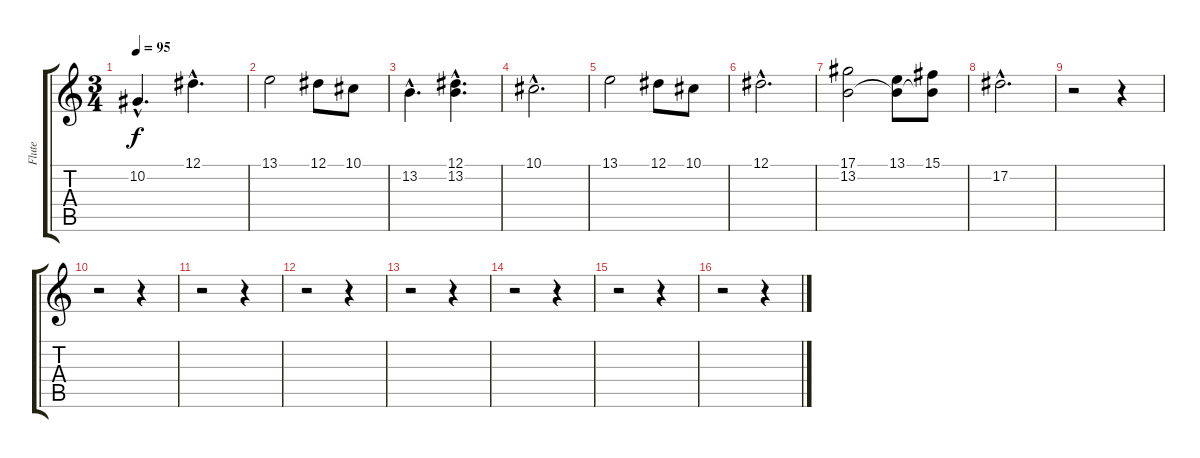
\track ("Flute" "Flute") {instrument flute}
\staff {score tabs}
\tuning (Eb4 Bb3 Gb3 Db3 Ab2 Eb2) {hide}
\ts (3 4)
\tempo 95
\clef g2
\ks c
10.2{hac}.4{d dy f instrument flute} 12.1{hac}.4{d} |
13.1.2 12.1.8 10.1.8 |
13.2{hac}.4{d} (12.1{hac} 13.2{hac}).4{d} |
10.1{hac}.2{d} |
13.1.2 12.1.8 10.1.8 |
12.1{hac}.2{d} |
(17.1 13.2).2 (13.1 13.2{t}).8 (15.1 13.2{t}).8 |
17.2{hac}.2{d} |
r.2 r.4 |
r.2 r.4 |
r.2 r.4 |
r.2 r.4 |
r.2 r.4 |
r.2 r.4 |
r.2 r.4 |
r.2 r.4
